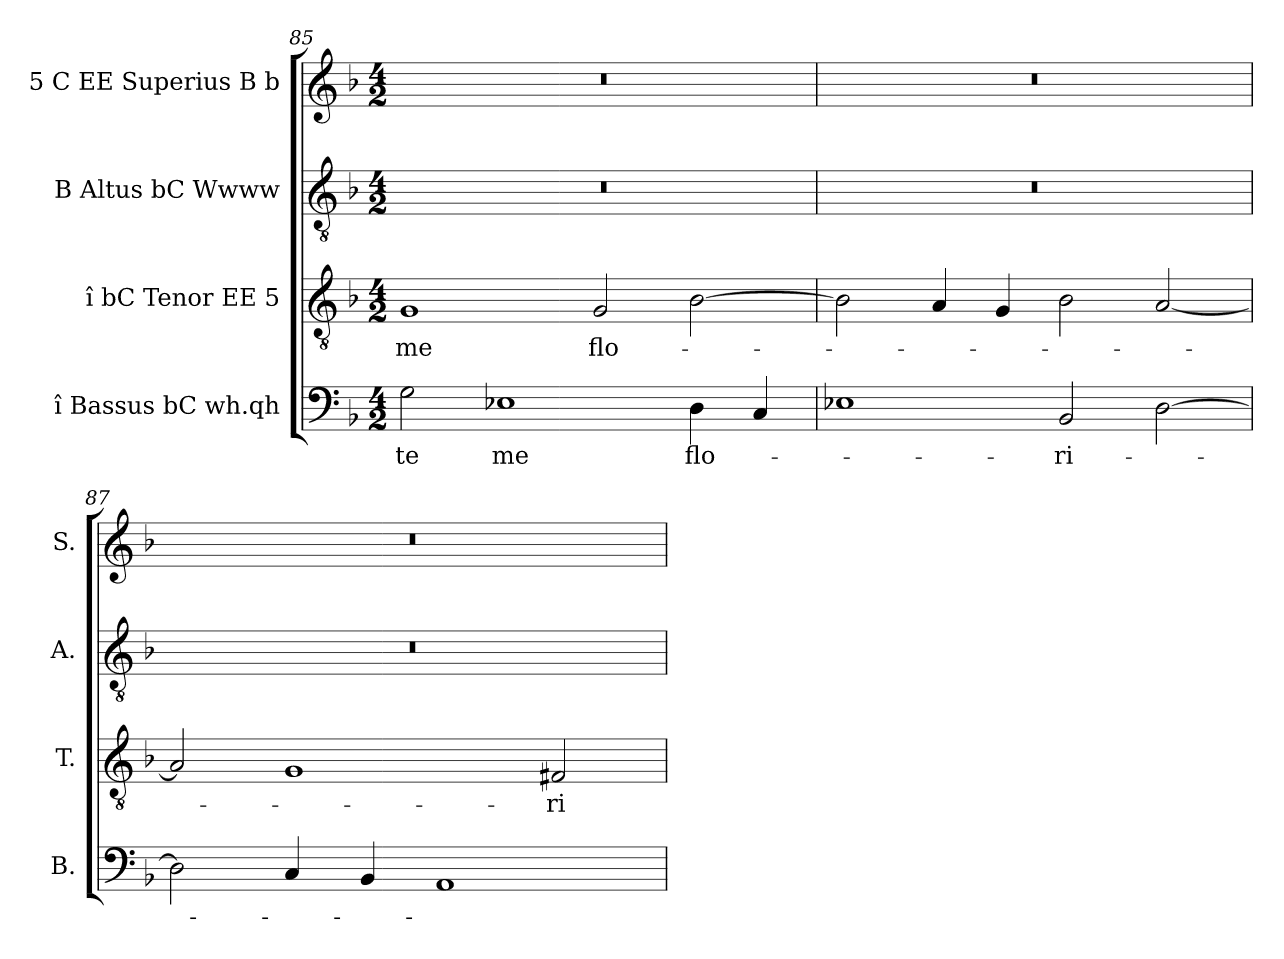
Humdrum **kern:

**kern	**text	**kern	**text	**kern	**kern
*part4	*part4	*part3	*part3	*part2	*part1
*staff4	*staff4	*staff3	*staff3	*staff2	*staff1
*I"î  Bassus  bC  wh.qh	*	*I"î  bC  Tenor  EE 5	*	*I"B  Altus  bC  Wwww	*I"5  C EE  Superius  B  b
*I'B.	*	*I'T.	*	*I'A.	*I'S.
*clefF4	*	*clefGv2	*	*clefGv2	*clefG2
*k[b-]	*	*k[b-]	*	*k[b-]	*k[b-]
*F:	*	*F:	*	*F:	*F:
*M4/2	*	*M4/2	*	*M4/2	*M4/2
=85	=85	=85	=85	=85	=85
!	!LO:LY:b:cj	!	!LO:LY:b:cj	!	!
2G\	-te	1G	me	0r	0r
!	!LO:LY:b:cj	!	!	!	!
1E-X	me	.	.	.	.
!	!	!	!LO:LY:b:cj	!	!
.	.	2G/	flo-	.	.
!	!LO:LY:b	!	!	!	!
4D\	flo-	[>2B-\	.	.	.
4C/	.	.	.	.	.
=86	=86	=86	=86	=86	=86
1E-	.	2B-\]	.	0r	0r
.	.	4A/	.	.	.
.	.	4G/	.	.	.
!	!LO:LY:b:cj	!	!	!	!
2BB-/	-ri-	2B-\	.	.	.
[<2D\	.	[>2A/	.	.	.
!!LO:PB:g=z
=87	=87	=87	=87	=87	=87
2D\]	.	2A/]	.	0r	0r
4C/	.	1G	.	.	.
4BB-/	.	.	.	.	.
1AA	.	.	.	.	.
!	!	!	!LO:LY:b:cj	!	!
.	.	2F#/	-ri-	.	.
=	=	=	=	=	=
*-	*-	*-	*-	*-	*-
